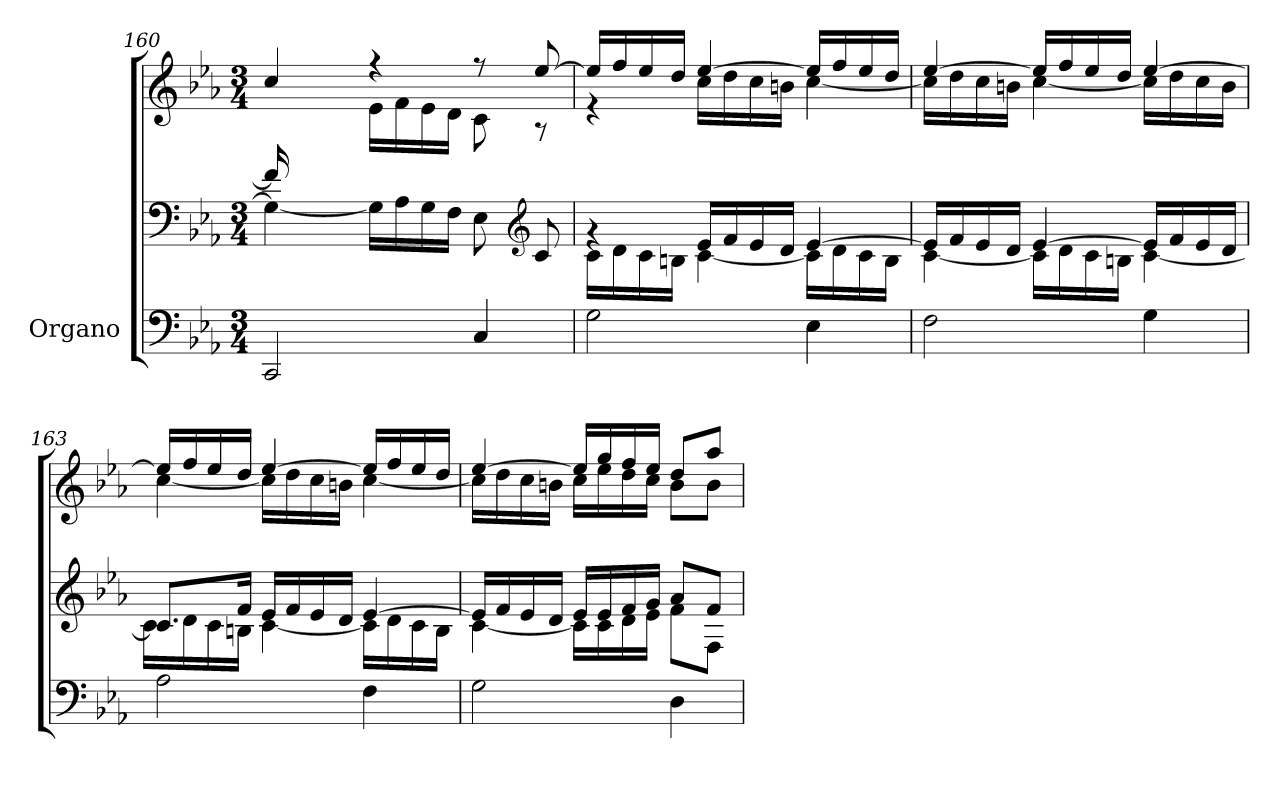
**kern	**kern	**kern
*part1	*part1	*part1
*staff3	*staff2	*staff1
*I"Organo	*	*
*clefF4	*clefF4	*clefG2
*k[b-e-a-]	*k[b-e-a-]	*k[b-e-a-]
*M3/4	*M3/4	*M3/4
=160	=160	=160
*^	*^	*^
2CC/	2.ryy	16f/LL]	4G\_	4cc/	16ryy
.	.	2ryy	.	.	16a-\
.	.	.	.	.	16g\
.	.	.	.	.	16f\JJ
.	.	.	16G\LL]	4r	16e-\LL
.	.	.	16A-\	.	16f\
.	.	.	16G\	.	16e-\
.	.	.	16F\JJ	.	16d\JJ
4C/	.	.	8E-\	8r	8c\
.	.	8.ryy	.	.	.
*	*	*clefG2	*	*	*
.	.	.	8c/	[8ee-/	8r
=161	=161	=161	=161	=161	=161
2G\	2.ryy	4rg	16c\LL	16ee-/LL]	4r
.	.	.	16d\	16ff/	.
.	.	.	16c\	16ee-/	.
.	.	.	16Bn\JJ	16dd/JJ	.
.	.	16e-/LL	[4c\	[4ee-/	16cc\LL
.	.	16f/	.	.	16dd\
.	.	16e-/	.	.	16cc\
.	.	16d/JJ	.	.	16bn\JJ
4E-\	.	[4e-/	16c\LL]	16ee-/LL]	[4cc\
.	.	.	16d\	16ff/	.
.	.	.	16c\	16ee-/	.
.	.	.	16B\JJ	16dd/JJ	.
=162	=162	=162	=162	=162	=162
2F\	2.ryy	16e-/LL]	[4c\	[4ee-/	16cc\LL]
.	.	16f/	.	.	16dd\
.	.	16e-/	.	.	16cc\
.	.	16d/JJ	.	.	16bn\JJ
.	.	[4e-/	16c\LL]	16ee-/LL]	[4cc\
.	.	.	16d\	16ff/	.
.	.	.	16c\	16ee-/	.
.	.	.	16Bn\JJ	16dd/JJ	.
4G\	.	16e-/LL]	[4c\	[4ee-/	16cc\LL]
.	.	16f/	.	.	16dd\
.	.	16e-/	.	.	16cc\
.	.	16d/JJ	.	.	16b\JJ
=163	=163	=163	=163	=163	=163
2A-\	2.ryy	8.c/L	16c\LL]	16ee-/LL]	[4cc\
.	.	.	16d\	16ff/	.
.	.	.	16c\	16ee-/	.
.	.	16f/Jk	16Bn\JJ	16dd/JJ	.
.	.	16e-/LL	[4c\	[4ee-/	16cc\LL]
.	.	16f/	.	.	16dd\
.	.	16e-/	.	.	16cc\
.	.	16d/JJ	.	.	16bn\JJ
4F\	.	[4e-/	16c\LL]	16ee-/LL]	[4cc\
.	.	.	16d\	16ff/	.
.	.	.	16c\	16ee-/	.
.	.	.	16B\JJ	16dd/JJ	.
=164	=164	=164	=164	=164	=164
2G\	2.ryy	16e-/LL]	[4c\	[4ee-/	16cc\LL]
.	.	16f/	.	.	16dd\
.	.	16e-/	.	.	16cc\
.	.	16d/JJ	.	.	16bn\JJ
.	.	16e-/LL	16c\LL]	16ee-/LL]	16cc\LL
.	.	16e-/	16c\	16gg/	16ee-\
.	.	16f/	16d\	16ff/	16dd\
.	.	16g/JJ	16e-\JJ	16ee-/JJ	16cc\JJ
4D\	.	8a-/L	8f\L	8dd/L	8b\L
.	.	8f/J	8F\J	8aa-/J	8b\J
*v	*v	*	*	*	*
*	*v	*v	*	*
*	*	*v	*v
=	=	=
*-	*-	*-
